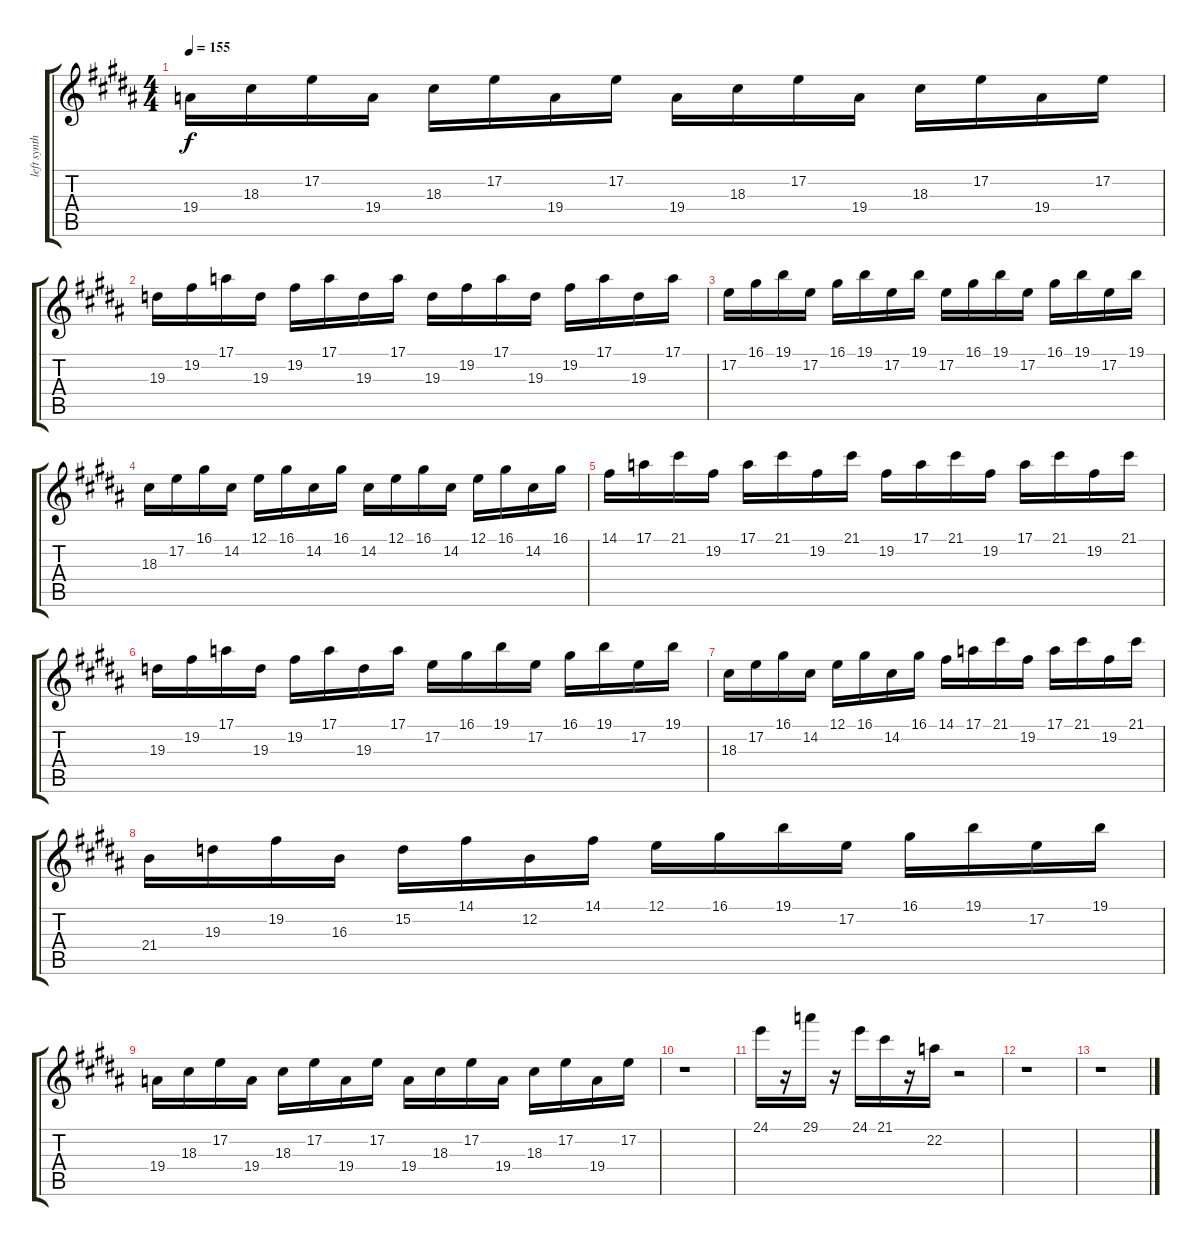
\track ("left synth1" "left synth") {instrument lead1square}
\staff {score tabs}
\tuning (E4 B3 G3 D3 A2 E2) {hide}
\ts (4 4)
\tempo 155
\clef g2
\ks b
19.4.16{dy f} 18.3.16 17.2.16 19.4.16 18.3.16 17.2.16 19.4.16 17.2.16 19.4.16 18.3.16 17.2.16 19.4.16 18.3.16 17.2.16 19.4.16 17.2.16 |
19.3.16 19.2.16 17.1.16 19.3.16 19.2.16 17.1.16 19.3.16 17.1.16 19.3.16 19.2.16 17.1.16 19.3.16 19.2.16 17.1.16 19.3.16 17.1.16 |
17.2.16 16.1.16 19.1.16 17.2.16 16.1.16 19.1.16 17.2.16 19.1.16 17.2.16 16.1.16 19.1.16 17.2.16 16.1.16 19.1.16 17.2.16 19.1.16 |
18.3.16 17.2.16 16.1.16 14.2.16 12.1.16 16.1.16 14.2.16 16.1.16 14.2.16 12.1.16 16.1.16 14.2.16 12.1.16 16.1.16 14.2.16 16.1.16 |
14.1.16 17.1.16 21.1.16 19.2.16 17.1.16 21.1.16 19.2.16 21.1.16 19.2.16 17.1.16 21.1.16 19.2.16 17.1.16 21.1.16 19.2.16 21.1.16 |
19.3.16 19.2.16 17.1.16 19.3.16 19.2.16 17.1.16 19.3.16 17.1.16 17.2.16 16.1.16 19.1.16 17.2.16 16.1.16 19.1.16 17.2.16 19.1.16 |
18.3.16 17.2.16 16.1.16 14.2.16 12.1.16 16.1.16 14.2.16 16.1.16 14.1.16 17.1.16 21.1.16 19.2.16 17.1.16 21.1.16 19.2.16 21.1.16 |
21.4.16 19.3.16 19.2.16 16.3.16 15.2.16 14.1.16 12.2.16 14.1.16 12.1.16 16.1.16 19.1.16 17.2.16 16.1.16 19.1.16 17.2.16 19.1.16 |
19.4.16 18.3.16 17.2.16 19.4.16 18.3.16 17.2.16 19.4.16 17.2.16 19.4.16 18.3.16 17.2.16 19.4.16 18.3.16 17.2.16 19.4.16 17.2.16 |
r.1 |
24.1.16 r.16 29.1.16 r.16 24.1.16 21.1.16 r.16 22.2.16 r.2 |
r.1 |
r.1
